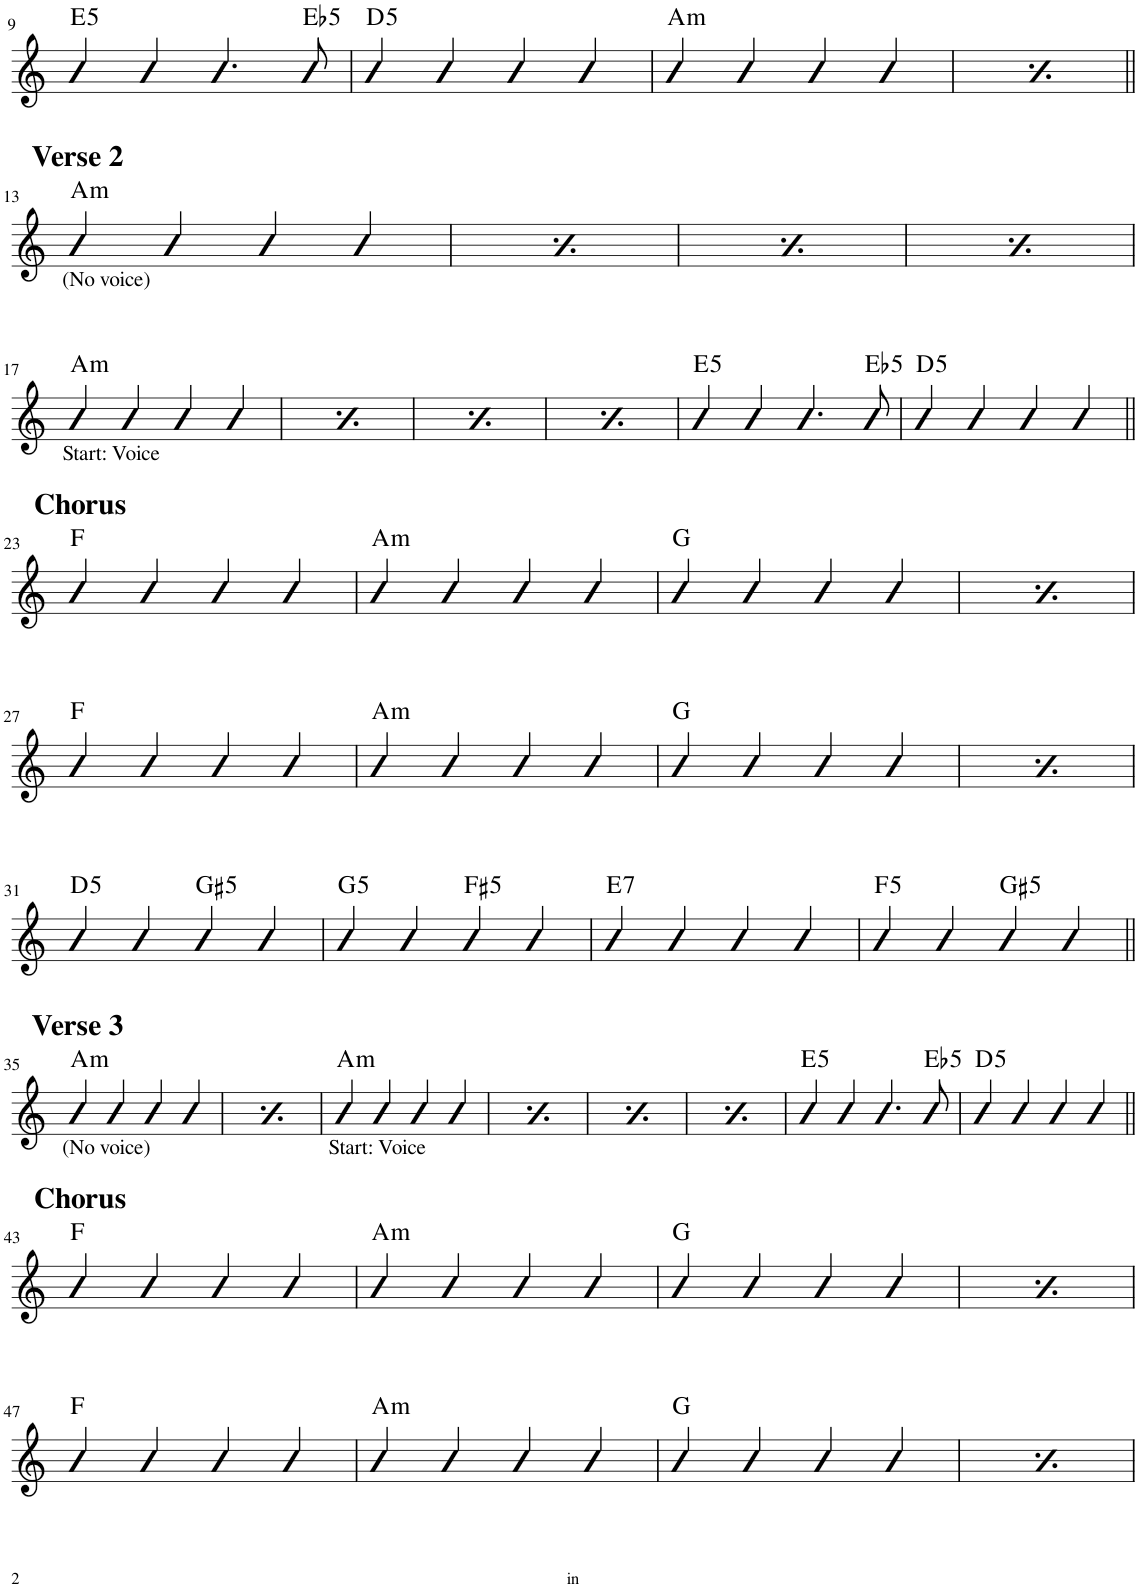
**kern	**harte
*part1	*part1
*staff1	*
*I"Guitare électrique	*
!!LO:PB:g=z
*clefG2	*
*k[]	*
*M4/4	*
=9	=9
!	!LO:H:kt=5
4G/	E:(1,5)
4G/	.
4.G/	.
!	!LO:H:kt=5
8G/	Eb:(1,5)
=10	=10
!	!LO:H:kt=5
4G/	D:(1,5)
4G/	.
4G/	.
4G/	.
=11	=11
!	!LO:H:kt=m
4G/	A:min
4G/	.
4G/	.
4G/	.
=12	=12
!	!LO:H:kt=m
4G/	A:min
4G/	.
4G/	.
4G/	.
!!LO:LB:g=z
=13||	=13||
!LO:TX:b:t=(No voice)	!
!LO:TX:a:B:t=Verse 2	!LO:H:kt=m
4G/	A:min
4G/	.
4G/	.
4G/	.
=14	=14
!LO:TX:b:t=(No voice)	!
!LO:TX:a:B:t=Verse 2	!LO:H:kt=m
4G/	A:min
4G/	.
4G/	.
4G/	.
=15	=15
!LO:TX:b:t=(No voice)	!
!LO:TX:a:B:t=Verse 2	!LO:H:kt=m
4G/	A:min
4G/	.
4G/	.
4G/	.
=16	=16
!LO:TX:b:t=(No voice)	!
!LO:TX:a:B:t=Verse 2	!LO:H:kt=m
4G/	A:min
4G/	.
4G/	.
4G/	.
!!LO:LB:g=z
=17	=17
!LO:TX:b:t=Start&colon; Voice	!LO:H:kt=m
4G/	A:min
4G/	.
4G/	.
4G/	.
=18	=18
!LO:TX:b:t=Start&colon; Voice	!LO:H:kt=m
4G/	A:min
4G/	.
4G/	.
4G/	.
=19	=19
!LO:TX:b:t=Start&colon; Voice	!LO:H:kt=m
4G/	A:min
4G/	.
4G/	.
4G/	.
=20	=20
!LO:TX:b:t=Start&colon; Voice	!LO:H:kt=m
4G/	A:min
4G/	.
4G/	.
4G/	.
=21	=21
!	!LO:H:kt=5
4G/	E:(1,5)
4G/	.
4.G/	.
!	!LO:H:kt=5
8G/	Eb:(1,5)
=22	=22
!	!LO:H:kt=5
4G/	D:(1,5)
4G/	.
4G/	.
4G/	.
!!LO:LB:g=z
=23||	=23||
!LO:TX:a:B:t=Chorus	!
4G/	F:maj
4G/	.
4G/	.
4G/	.
=24	=24
!	!LO:H:kt=m
4G/	A:min
4G/	.
4G/	.
4G/	.
=25	=25
4G/	G:maj
4G/	.
4G/	.
4G/	.
=26	=26
4G/	G:maj
4G/	.
4G/	.
4G/	.
!!LO:LB:g=z
=27	=27
4G/	F:maj
4G/	.
4G/	.
4G/	.
=28	=28
!	!LO:H:kt=m
4G/	A:min
4G/	.
4G/	.
4G/	.
=29	=29
4G/	G:maj
4G/	.
4G/	.
4G/	.
=30	=30
4G/	G:maj
4G/	.
4G/	.
4G/	.
!!LO:LB:g=z
=31	=31
!	!LO:H:kt=5
4G/	D:(1,5)
4G/	.
!	!LO:H:kt=5
4Gn/	G#:(1,5)
4G/	.
=32	=32
!	!LO:H:kt=5
4G/	G:(1,5)
4G/	.
!	!LO:H:kt=5
4G/	F#:(1,5)
4G/	.
=33	=33
!	!LO:H:kt=7
4Gn/	E:7
4G/	.
4G/	.
4G/	.
=34	=34
!	!LO:H:kt=5
4G/	F:(1,5)
4G/	.
!	!LO:H:kt=5
4Gn/	G#:(1,5)
4G/	.
!!LO:LB:g=z
=35||	=35||
!LO:TX:b:t=(No voice)	!
!LO:TX:a:B:t=Verse 3	!LO:H:kt=m
4G/	A:min
4G/	.
4G/	.
4G/	.
=36	=36
!LO:TX:b:t=(No voice)	!
!LO:TX:a:B:t=Verse 3	!LO:H:kt=m
4G/	A:min
4G/	.
4G/	.
4G/	.
=37	=37
!LO:TX:b:t=Start&colon; Voice	!LO:H:kt=m
4G/	A:min
4G/	.
4G/	.
4G/	.
=38	=38
!LO:TX:b:t=Start&colon; Voice	!LO:H:kt=m
4G/	A:min
4G/	.
4G/	.
4G/	.
=39	=39
!LO:TX:b:t=Start&colon; Voice	!LO:H:kt=m
4G/	A:min
4G/	.
4G/	.
4G/	.
=40	=40
!LO:TX:b:t=Start&colon; Voice	!LO:H:kt=m
4G/	A:min
4G/	.
4G/	.
4G/	.
=41	=41
!	!LO:H:kt=5
4G/	E:(1,5)
4G/	.
4.G/	.
!	!LO:H:kt=5
8G/	Eb:(1,5)
=42	=42
!	!LO:H:kt=5
4G/	D:(1,5)
4G/	.
4G/	.
4G/	.
!!LO:LB:g=z
=43||	=43||
!LO:TX:a:B:t=Chorus	!
4G/	F:maj
4G/	.
4G/	.
4G/	.
=44	=44
!	!LO:H:kt=m
4G/	A:min
4G/	.
4G/	.
4G/	.
=45	=45
4G/	G:maj
4G/	.
4G/	.
4G/	.
=46	=46
4G/	G:maj
4G/	.
4G/	.
4G/	.
!!LO:LB:g=z
=47	=47
4G/	F:maj
4G/	.
4G/	.
4G/	.
=48	=48
!	!LO:H:kt=m
4G/	A:min
4G/	.
4G/	.
4G/	.
=49	=49
4G/	G:maj
4G/	.
4G/	.
4G/	.
=50	=50
4G/	G:maj
4G/	.
4G/	.
4G/	.
=	=
*-	*-
